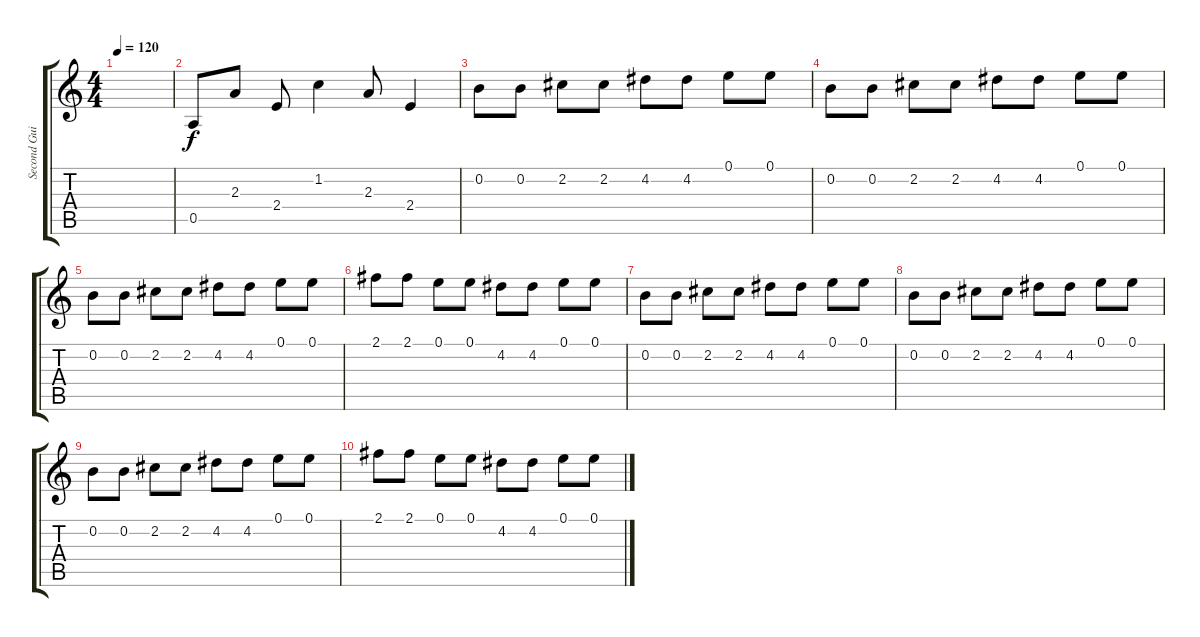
\track ("Second Guitar" "Second Gui") {instrument acousticguitarnylon}
\staff {score tabs}
\tuning (E4 B3 G3 D3 A2 E2) {hide}
\ts (4 4)
\tempo 120
\clef g2
\ks c
|
0.5.8 2.3.8 2.4.8 1.2.4 2.3.8 2.4.4 |
0.2.8 0.2.8 2.2.8 2.2.8 4.2.8 4.2.8 0.1.8 0.1.8 |
0.2.8 0.2.8 2.2.8 2.2.8 4.2.8 4.2.8 0.1.8 0.1.8 |
0.2.8 0.2.8 2.2.8 2.2.8 4.2.8 4.2.8 0.1.8 0.1.8 |
2.1.8 2.1.8 0.1.8 0.1.8 4.2.8 4.2.8 0.1.8 0.1.8 |
0.2.8 0.2.8 2.2.8 2.2.8 4.2.8 4.2.8 0.1.8 0.1.8 |
0.2.8 0.2.8 2.2.8 2.2.8 4.2.8 4.2.8 0.1.8 0.1.8 |
0.2.8 0.2.8 2.2.8 2.2.8 4.2.8 4.2.8 0.1.8 0.1.8 |
2.1.8 2.1.8 0.1.8 0.1.8 4.2.8 4.2.8 0.1.8 0.1.8
